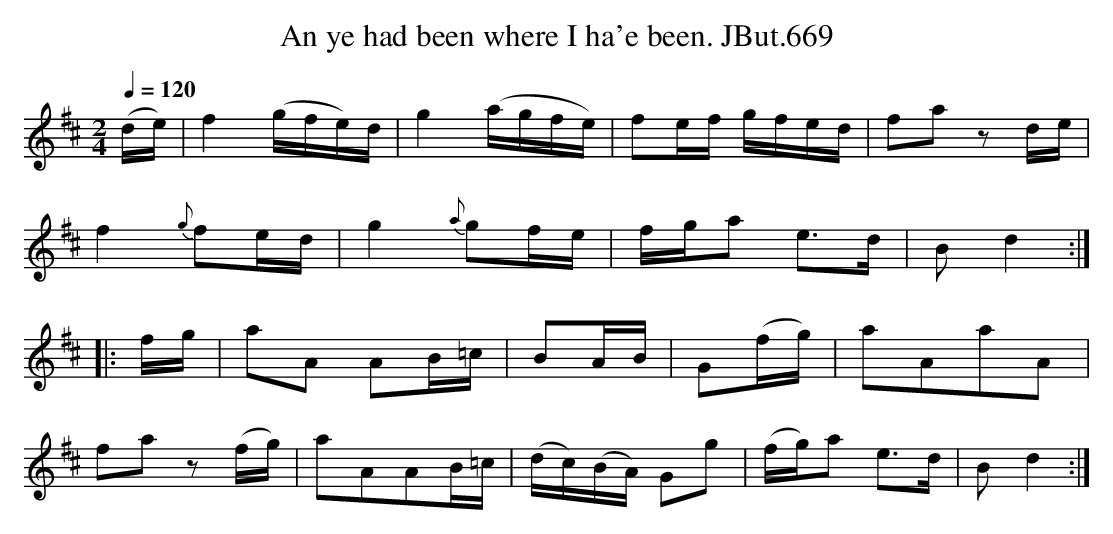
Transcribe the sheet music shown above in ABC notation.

X:1
T:An ye had been where I ha'e been. JBut.669
M:2/4
L:1/8
Q:1/4=120
K:D
(d/e/)|f2 (g/f/e/)d/|g2 (a/g/f/e/)|fe/f/ g/f/e/d/|faz d/e/|
f2{g}fe/d/|g2{a}gf/e/|f/g/a e>d|B d2:|
|:f/g/|aA AB/=c/|BA/B/|G(f/g/)|aAaA|
fa z(f/g/)|aAAB/=c/|(d/c/)(B/A/) Gg|(f/g/)a e>d|B d2:|
